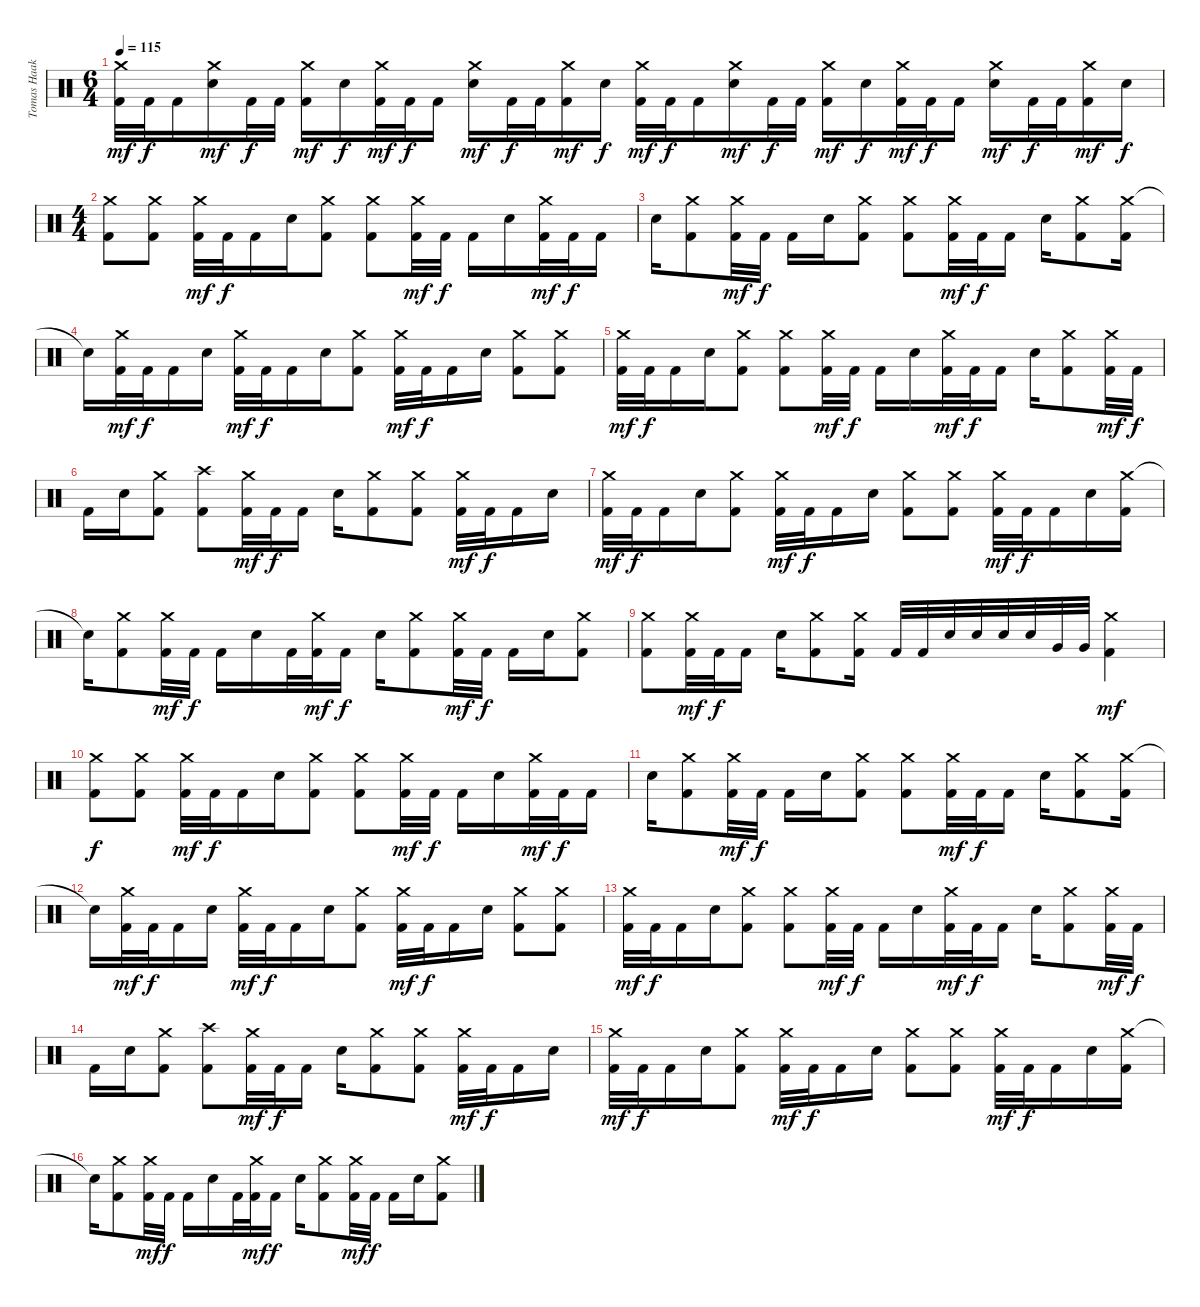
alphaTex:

\track ("Tomas Haake" "Tomas Haak") {instrument percussion}
\staff {score}
\articulation defaults
\ts (6 4)
\tempo 115
\clef neutral
\ks c
("Crash medium (hit)" "Kick (hit) 2").32{dy mf} "Kick (hit) 2".32{dy f} "Kick (hit) 2".16 ("Crash medium (hit)" "Snare (hit) 2").16{dy mf} "Kick (hit) 2".32{dy f} "Kick (hit) 2".32 ("Crash medium (hit)" "Kick (hit) 2").16{dy mf} "Snare (hit) 2".16{dy f} ("Crash medium (hit)" "Kick (hit) 2").32{dy mf} "Kick (hit) 2".32{dy f} "Kick (hit) 2".16 ("Crash medium (hit)" "Snare (hit) 2").16{dy mf} "Kick (hit) 2".32{dy f} "Kick (hit) 2".32 ("Crash medium (hit)" "Kick (hit) 2").16{dy mf} "Snare (hit) 2".16{dy f} ("Crash medium (hit)" "Kick (hit) 2").32{dy mf} "Kick (hit) 2".32{dy f} "Kick (hit) 2".16 ("Crash medium (hit)" "Snare (hit) 2").16{dy mf} "Kick (hit) 2".32{dy f} "Kick (hit) 2".32 ("Crash medium (hit)" "Kick (hit) 2").16{dy mf} "Snare (hit) 2".16{dy f} ("Crash medium (hit)" "Kick (hit) 2").32{dy mf} "Kick (hit) 2".32{dy f} "Kick (hit) 2".16 ("Crash medium (hit)" "Snare (hit) 2").16{dy mf} "Kick (hit) 2".32{dy f} "Kick (hit) 2".32 ("Crash medium (hit)" "Kick (hit) 2").16{dy mf} "Snare (hit) 2".16{dy f} |
\ts (4 4)
("Crash medium (hit)" "Kick (hit) 2").8 ("Crash medium (hit)" "Kick (hit) 2").8 ("Crash medium (hit)" "Kick (hit) 2").32{dy mf} "Kick (hit) 2".32{dy f} "Kick (hit) 2".16 "Snare (hit) 2".16 ("Crash medium (hit)" "Kick (hit) 2").8 ("Crash medium (hit)" "Kick (hit) 2").8 ("Crash medium (hit)" "Kick (hit) 2").32{dy mf} "Kick (hit) 2".32{dy f} "Kick (hit) 2".16 "Snare (hit) 2".16 ("Crash medium (hit)" "Kick (hit) 2").32{dy mf} "Kick (hit) 2".32{dy f} "Kick (hit) 2".16 |
"Snare (hit) 2".16 ("Crash medium (hit)" "Kick (hit) 2").8 ("Crash medium (hit)" "Kick (hit) 2").32{dy mf} "Kick (hit) 2".32{dy f} "Kick (hit) 2".16 "Snare (hit) 2".16 ("Crash medium (hit)" "Kick (hit) 2").8 ("Crash medium (hit)" "Kick (hit) 2").8 ("Crash medium (hit)" "Kick (hit) 2").32{dy mf} "Kick (hit) 2".32{dy f} "Kick (hit) 2".16 "Snare (hit) 2".16 ("Crash medium (hit)" "Kick (hit) 2").8 ("Crash medium (hit)" "Kick (hit) 2").16 |
"Snare (hit)"{t}.16 ("Crash medium (hit)" "Kick (hit) 2").32{dy mf} "Kick (hit) 2".32{dy f} "Kick (hit) 2".16 "Snare (hit) 2".16 ("Crash medium (hit)" "Kick (hit) 2").32{dy mf} "Kick (hit) 2".32{dy f} "Kick (hit) 2".16 "Snare (hit) 2".16 ("Crash medium (hit)" "Kick (hit) 2").8 ("Crash medium (hit)" "Kick (hit) 2").32{dy mf} "Kick (hit) 2".32{dy f} "Kick (hit) 2".16 "Snare (hit) 2".16 ("Crash medium (hit)" "Kick (hit) 2").8 ("Crash medium (hit)" "Kick (hit) 2").8 |
("Crash medium (hit)" "Kick (hit) 2").32{dy mf} "Kick (hit) 2".32{dy f} "Kick (hit) 2".16 "Snare (hit) 2".16 ("Crash medium (hit)" "Kick (hit) 2").8 ("Crash medium (hit)" "Kick (hit) 2").8 ("Crash medium (hit)" "Kick (hit) 2").32{dy mf} "Kick (hit) 2".32{dy f} "Kick (hit) 2".16 "Snare (hit) 2".16 ("Crash medium (hit)" "Kick (hit) 2").32{dy mf} "Kick (hit) 2".32{dy f} "Kick (hit) 2".16 "Snare (hit) 2".16 ("Crash medium (hit)" "Kick (hit) 2").8 ("Crash medium (hit)" "Kick (hit) 2").32{dy mf} "Kick (hit) 2".32{dy f} |
"Kick (hit) 2".16 "Snare (hit) 2".16 ("Crash medium (hit)" "Kick (hit) 2").8 ("Crash high (hit)" "Kick (hit) 2").8 ("Crash medium (hit)" "Kick (hit) 2").32{dy mf} "Kick (hit) 2".32{dy f} "Kick (hit) 2".16 "Snare (hit) 2".16 ("Crash medium (hit)" "Kick (hit) 2").8 ("Crash medium (hit)" "Kick (hit) 2").8 ("Crash medium (hit)" "Kick (hit) 2").32{dy mf} "Kick (hit) 2".32{dy f} "Kick (hit) 2".16 "Snare (hit) 2".16 |
("Crash medium (hit)" "Kick (hit) 2").32{dy mf} "Kick (hit) 2".32{dy f} "Kick (hit) 2".16 "Snare (hit) 2".16 ("Crash medium (hit)" "Kick (hit) 2").8 ("Crash medium (hit)" "Kick (hit) 2").32{dy mf} "Kick (hit) 2".32{dy f} "Kick (hit) 2".16 "Snare (hit) 2".16 ("Crash medium (hit)" "Kick (hit) 2").8 ("Crash medium (hit)" "Kick (hit) 2").8 ("Crash medium (hit)" "Kick (hit) 2").32{dy mf} "Kick (hit) 2".32{dy f} "Kick (hit) 2".16 "Snare (hit) 2".16 ("Crash medium (hit)" "Kick (hit) 2").16 |
"Snare (hit)"{t}.16 ("Crash medium (hit)" "Kick (hit) 2").8 ("Crash medium (hit)" "Kick (hit) 2").32{dy mf} "Kick (hit) 2".32{dy f} "Kick (hit) 2".16 "Snare (hit) 2".16 "Kick (hit) 2".32 ("Crash medium (hit)" "Kick (hit) 2").32{dy mf} "Kick (hit) 2".16{dy f} "Snare (hit) 2".16 ("Crash medium (hit)" "Kick (hit) 2").8 ("Crash medium (hit)" "Kick (hit) 2").32{dy mf} "Kick (hit) 2".32{dy f} "Kick (hit) 2".16 "Snare (hit) 2".16 ("Crash medium (hit)" "Kick (hit) 2").8 |
("Crash medium (hit)" "Kick (hit) 2").8 ("Crash medium (hit)" "Kick (hit) 2").32{dy mf} "Kick (hit) 2".32{dy f} "Kick (hit) 2".16 "Snare (hit) 2".16 ("Crash medium (hit)" "Kick (hit) 2").8 ("Crash medium (hit)" "Kick (hit) 2").16 "Kick (hit) 2".32 "Kick (hit) 2".32 "Snare (hit) 2".32 "Snare (hit) 2".32 "Snare (hit) 2".32 "Snare (hit) 2".32 "Very Low Tom (hit)".32 "Very Low Tom (hit)".32 ("Crash medium (hit)" "Kick (hit) 2").4{dy mf} |
("Crash medium (hit)" "Kick (hit) 2").8{dy f} ("Crash medium (hit)" "Kick (hit) 2").8 ("Crash medium (hit)" "Kick (hit) 2").32{dy mf} "Kick (hit) 2".32{dy f} "Kick (hit) 2".16 "Snare (hit) 2".16 ("Crash medium (hit)" "Kick (hit) 2").8 ("Crash medium (hit)" "Kick (hit) 2").8 ("Crash medium (hit)" "Kick (hit) 2").32{dy mf} "Kick (hit) 2".32{dy f} "Kick (hit) 2".16 "Snare (hit) 2".16 ("Crash medium (hit)" "Kick (hit) 2").32{dy mf} "Kick (hit) 2".32{dy f} "Kick (hit) 2".16 |
"Snare (hit) 2".16 ("Crash medium (hit)" "Kick (hit) 2").8 ("Crash medium (hit)" "Kick (hit) 2").32{dy mf} "Kick (hit) 2".32{dy f} "Kick (hit) 2".16 "Snare (hit) 2".16 ("Crash medium (hit)" "Kick (hit) 2").8 ("Crash medium (hit)" "Kick (hit) 2").8 ("Crash medium (hit)" "Kick (hit) 2").32{dy mf} "Kick (hit) 2".32{dy f} "Kick (hit) 2".16 "Snare (hit) 2".16 ("Crash medium (hit)" "Kick (hit) 2").8 ("Crash medium (hit)" "Kick (hit) 2").16 |
"Snare (hit)"{t}.16 ("Crash medium (hit)" "Kick (hit) 2").32{dy mf} "Kick (hit) 2".32{dy f} "Kick (hit) 2".16 "Snare (hit) 2".16 ("Crash medium (hit)" "Kick (hit) 2").32{dy mf} "Kick (hit) 2".32{dy f} "Kick (hit) 2".16 "Snare (hit) 2".16 ("Crash medium (hit)" "Kick (hit) 2").8 ("Crash medium (hit)" "Kick (hit) 2").32{dy mf} "Kick (hit) 2".32{dy f} "Kick (hit) 2".16 "Snare (hit) 2".16 ("Crash medium (hit)" "Kick (hit) 2").8 ("Crash medium (hit)" "Kick (hit) 2").8 |
("Crash medium (hit)" "Kick (hit) 2").32{dy mf} "Kick (hit) 2".32{dy f} "Kick (hit) 2".16 "Snare (hit) 2".16 ("Crash medium (hit)" "Kick (hit) 2").8 ("Crash medium (hit)" "Kick (hit) 2").8 ("Crash medium (hit)" "Kick (hit) 2").32{dy mf} "Kick (hit) 2".32{dy f} "Kick (hit) 2".16 "Snare (hit) 2".16 ("Crash medium (hit)" "Kick (hit) 2").32{dy mf} "Kick (hit) 2".32{dy f} "Kick (hit) 2".16 "Snare (hit) 2".16 ("Crash medium (hit)" "Kick (hit) 2").8 ("Crash medium (hit)" "Kick (hit) 2").32{dy mf} "Kick (hit) 2".32{dy f} |
"Kick (hit) 2".16 "Snare (hit) 2".16 ("Crash medium (hit)" "Kick (hit) 2").8 ("Crash high (hit)" "Kick (hit) 2").8 ("Crash medium (hit)" "Kick (hit) 2").32{dy mf} "Kick (hit) 2".32{dy f} "Kick (hit) 2".16 "Snare (hit) 2".16 ("Crash medium (hit)" "Kick (hit) 2").8 ("Crash medium (hit)" "Kick (hit) 2").8 ("Crash medium (hit)" "Kick (hit) 2").32{dy mf} "Kick (hit) 2".32{dy f} "Kick (hit) 2".16 "Snare (hit) 2".16 |
("Crash medium (hit)" "Kick (hit) 2").32{dy mf} "Kick (hit) 2".32{dy f} "Kick (hit) 2".16 "Snare (hit) 2".16 ("Crash medium (hit)" "Kick (hit) 2").8 ("Crash medium (hit)" "Kick (hit) 2").32{dy mf} "Kick (hit) 2".32{dy f} "Kick (hit) 2".16 "Snare (hit) 2".16 ("Crash medium (hit)" "Kick (hit) 2").8 ("Crash medium (hit)" "Kick (hit) 2").8 ("Crash medium (hit)" "Kick (hit) 2").32{dy mf} "Kick (hit) 2".32{dy f} "Kick (hit) 2".16 "Snare (hit) 2".16 ("Crash medium (hit)" "Kick (hit) 2").16 |
"Snare (hit)"{t}.16 ("Crash medium (hit)" "Kick (hit) 2").8 ("Crash medium (hit)" "Kick (hit) 2").32{dy mf} "Kick (hit) 2".32{dy f} "Kick (hit) 2".16 "Snare (hit) 2".16 "Kick (hit) 2".32 ("Crash medium (hit)" "Kick (hit) 2").32{dy mf} "Kick (hit) 2".16{dy f} "Snare (hit) 2".16 ("Crash medium (hit)" "Kick (hit) 2").8 ("Crash medium (hit)" "Kick (hit) 2").32{dy mf} "Kick (hit) 2".32{dy f} "Kick (hit) 2".16 "Snare (hit) 2".16 ("Crash medium (hit)" "Kick (hit) 2").8
